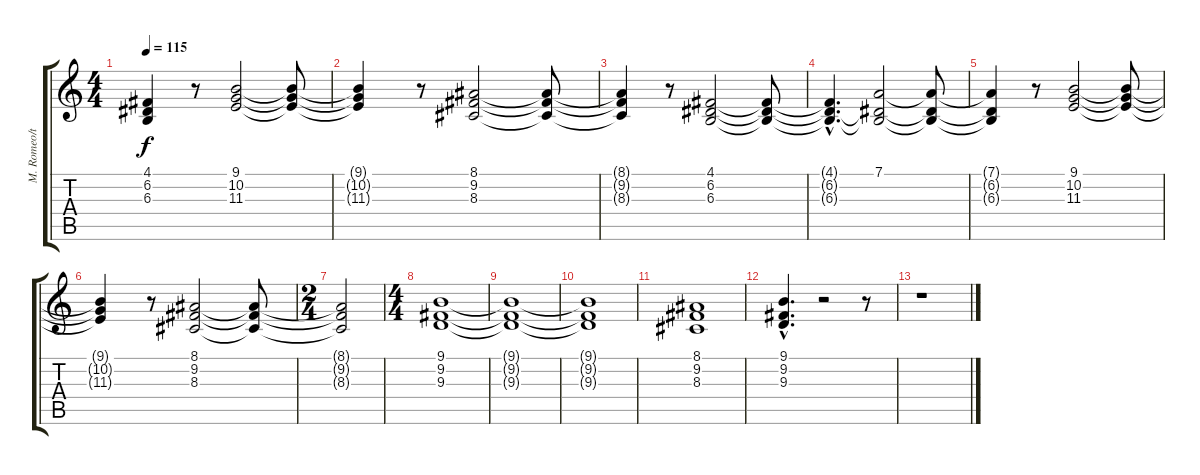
\track ("M. Romeo/teclado" "M. Romeo/t") {instrument stringensemble1}
\staff {score tabs}
\tuning (D4 A3 F3 C3 G2 D2) {hide}
\ts (4 4)
\tempo 115
\clef g2
\ks c
(4.1{t} 6.2{t} 6.3{t}).4{dy f} r.8 (9.1 10.2 11.3).2 (9.1{t} 10.2{t} 11.3{t}).8 |
(9.1{t} 10.2{t} 11.3{t}).4 r.8 (8.1 9.2 8.3).2 (8.1{t} 9.2{t} 8.3{t}).8 |
(8.1{t} 9.2{t} 8.3{t}).4 r.8 (4.1 6.2 6.3).2 (4.1{t} 6.2{t} 6.3{t}).8 |
(4.1{hac t} 6.2{hac t} 6.3{hac t}).4{d} (7.1 6.2{t} 6.3{t}).2 (7.1{t} 6.2{t} 6.3{t}).8 |
(7.1{t} 6.2{t} 6.3{t}).4 r.8 (9.1 10.2 11.3).2 (9.1{t} 10.2{t} 11.3{t}).8 |
(9.1{t} 10.2{t} 11.3{t}).4 r.8 (8.1 9.2 8.3).2 (8.1{t} 9.2{t} 8.3{t}).8 |
\ts (2 4)
(8.1{t} 9.2{t} 8.3{t}).2 |
\ts (4 4)
(9.1 9.2 9.3).1{instrument stringensemble1} |
(9.1{t} 9.2{t} 9.3{t}).1 |
(9.1{t} 9.2{t} 9.3{t}).1 |
(8.1 9.2 8.3).1 |
(9.1{hac} 9.2{hac} 9.3{hac}).4{d} r.2 r.8 |
r.1
